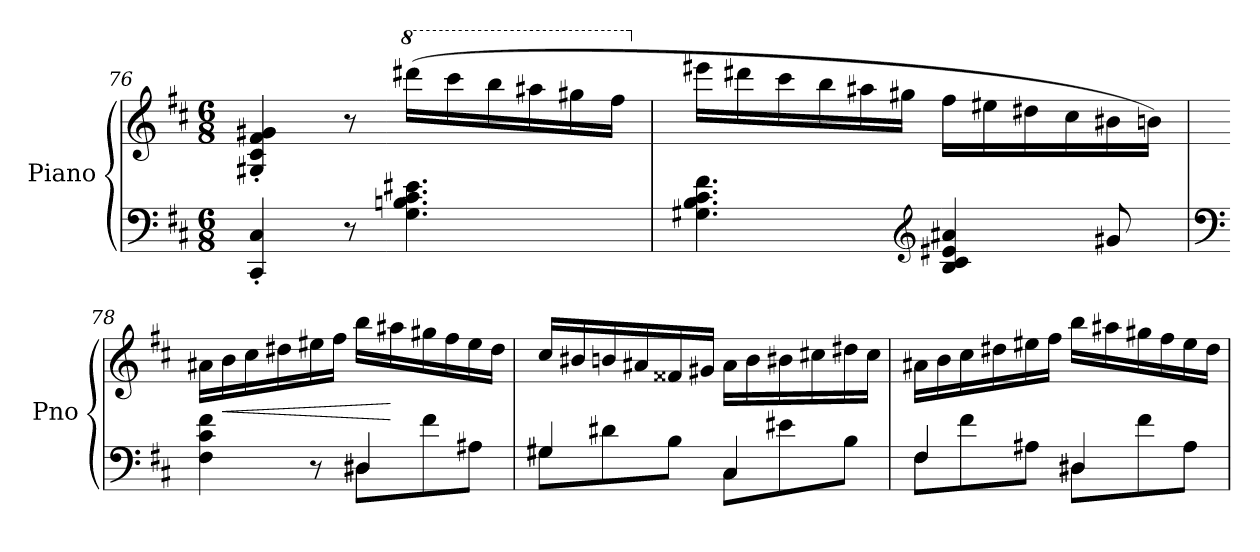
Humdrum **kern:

**kern	**kern	**dynam
*part1	*part1	*part1
*staff2	*staff1	*staff1/2
*I"Piano	*	*
*I'Pno	*	*
*clefF4	*clefG2	*
*k[f#c#]	*k[f#c#]	*
*M6/8	*M6/8	*
=76	=76	=76
4CC#/' 4C#/'	4G#X/' 4c#/' 4f#/' 4g#X/'	.
8r	8r	.
*	*8va	*
4.G\ 4.Bn\ 4.c#\ 4.e#X\	(16dddd#X\LL	.
.	16cccc#\	.
.	16bbb\	.
.	16aaa#X\	.
.	16ggg#X\	.
.	16fff#\JJ	.
=77	=77	=77
*	*X8va	*
4.G#X\ 4.B\ 4.c#\ 4.f#\	16eee#X\LL	.
.	16ddd#X\	.
.	16ccc#\	.
.	16bb\	.
.	16aa#X\	.
.	16gg#X\JJ	.
*clefG2	*	*
4B/ 4c#/ 4e#X/ 4a#X/	16ff#\LL	.
.	16ee#X\	.
.	16dd#X\	.
.	16cc#\	.
8g#X/	16b#X\	.
.	16bn\JJ)	.
!!LO:LB:g=z
=78	=78	=78
*clefF4	*	*
*^	*	*
!	!	!	!LO:DY:b
!	!	!	!LO:DY:n=1:a
4F#\ 4c#\ 4f#\	4.ryy	16a#X\LL	p other-dynamics
!	!	!	!LO:HP:b
.	.	16b\	<
.	.	16cc#\	.
.	.	16dd#X\	.
8r	.	16ee#X\	.
.	.	16ff#\JJ	.
8D#X\L	4D#X/	16bb\LL	.
.	.	16aa#X\	[
8f#\	.	16gg#X\	.
.	.	16ff#\	.
8A#X\J	8ryy	16ee#\	.
.	.	16dd#\JJ	.
=79	=79	=79	=79
8G#X\L	4G#X/	16cc#/LL	.
.	.	16b#X/	.
8d#X\	.	16bn/	.
.	.	16a#X/	.
8B\J	8ryy	16f##X/	.
.	.	16g#X/JJ	.
8C#\L	4C#/	16a#\LL	.
.	.	16b\	.
8e#X\	.	16b#X\	.
.	.	16cc#X\	.
8B\J	8ryy	16dd#X\	.
.	.	16cc#\JJ	.
!!LO:LB:g=z
=80	=80	=80	=80
8F#\L	4F#/	16a#X\LL	.
.	.	16b\	.
8f#\	.	16cc#\	.
.	.	16dd#X\	.
8A#X\J	8ryy	16ee#X\	.
.	.	16ff#\JJ	.
8D#X\L	4D#X/	16bb\LL	.
.	.	16aa#X\	.
8f#\	.	16gg#X\	.
.	.	16ff#\	.
8A#\J	8ryy	16ee#\	.
.	.	16dd#\JJ	.
*v	*v	*	*
=	=	=
*-	*-	*-
